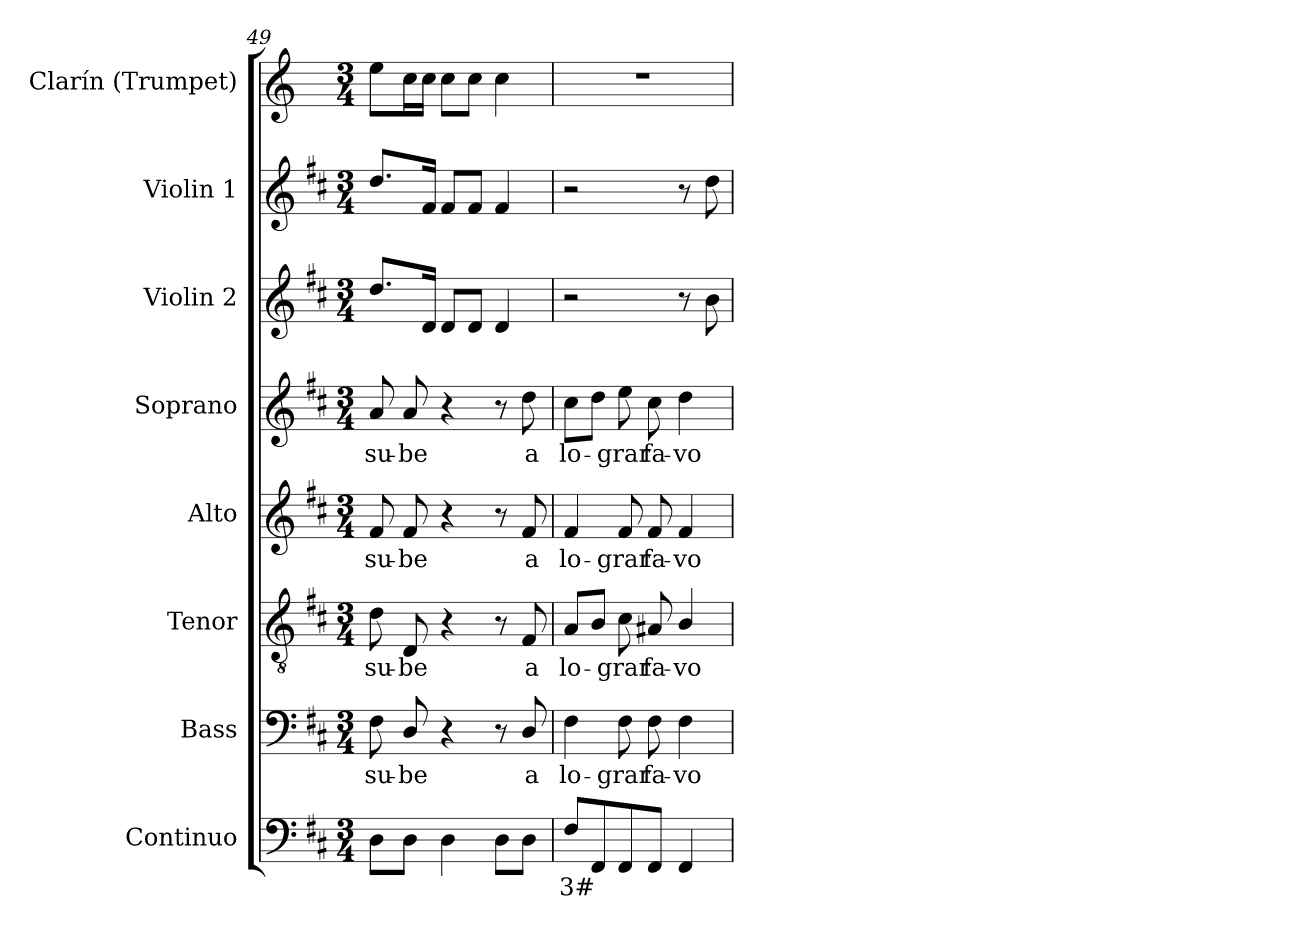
**kern	**text	**kern	**text	**kern	**text	**kern	**text	**kern	**text	**kern	**kern	**kern
*part8	*part8	*part7	*part7	*part6	*part6	*part5	*part5	*part4	*part4	*part3	*part2	*part1
*staff8	*staff8	*staff7	*staff7	*staff6	*staff6	*staff5	*staff5	*staff4	*staff4	*staff3	*staff2	*staff1
*I"Continuo	*	*I"Bass	*	*I"Tenor	*	*I"Alto	*	*I"Soprano	*	*I"Violin 2	*I"Violin 1	*I"Clarín (Trumpet)
*I'Cont.	*	*I'B.	*	*I'T.	*	*I'A.	*	*I'S.	*	*I'Vln. 2	*I'Vln. 1	*I'Tpt.
*clefF4	*	*clefF4	*	*clefGv2	*	*clefG2	*	*clefG2	*	*clefG2	*clefG2	*clefG2
*	*	*	*	*ITrd7c12	*	*	*	*	*	*	*	*ITrd-1c-2
*k[f#c#]	*	*k[f#c#]	*	*k[f#c#]	*	*k[f#c#]	*	*k[f#c#]	*	*k[f#c#]	*k[f#c#]	*k[f#c#]
*D:	*	*D:	*	*D:	*	*D:	*	*D:	*	*D:	*D:	*D:
*M3/4	*	*M3/4	*	*M3/4	*	*M3/4	*	*M3/4	*	*M3/4	*M3/4	*M3/4
=49	=49	=49	=49	=49	=49	=49	=49	=49	=49	=49	=49	=49
!	!	!	!LO:LY:b:color=#000000	!	!	!	!	!	!	!	!	!
!	!	!	!	!	!LO:LY:b:color=#000000	!	!	!	!	!	!	!
!	!	!	!	!	!	!	!LO:LY:b:color=#000000	!	!	!	!	!
!	!	!	!	!	!	!	!	!	!LO:LY:b:color=#000000	!	!	!
8Di\L	.	8F#i\	su-	8Di\	su-	8f#i/	su-	8ai/	su-	8.ddi/L	8.ddi/L	8ff#i\L
!	!	!	!LO:LY:b:color=#000000	!	!	!	!	!	!	!	!	!
!	!	!	!	!	!LO:LY:b:color=#000000	!	!	!	!	!	!	!
!	!	!	!	!	!	!	!LO:LY:b:color=#000000	!	!	!	!	!
!	!	!	!	!	!	!	!	!	!LO:LY:b:color=#000000	!	!	!
8Di\J	.	8Di/	-be	8DDi/	-be	8f#i/	-be	8ai/	-be	.	.	16ddi\L
.	.	.	.	.	.	.	.	.	.	16di/Jk	16f#i/Jk	16ddi\JJ
4Di\	.	4r	.	4r	.	4r	.	4r	.	8di/L	8f#i/L	8ddi\L
.	.	.	.	.	.	.	.	.	.	8di/J	8f#i/J	8ddi\J
8Di\L	.	8r	.	8r	.	8r	.	8r	.	4di/	4f#i/	4ddi\
!	!	!	!LO:LY:b:color=#000000	!	!	!	!	!	!	!	!	!
!	!	!	!	!	!LO:LY:b:color=#000000	!	!	!	!	!	!	!
!	!	!	!	!	!	!	!LO:LY:b:color=#000000	!	!	!	!	!
!	!	!	!	!	!	!	!	!	!LO:LY:b:color=#000000	!	!	!
8Di\J	.	8Di/	a	8FF#i/	a	8f#i/	a	8ddi\	a	.	.	.
=50	=50	=50	=50	=50	=50	=50	=50	=50	=50	=50	=50	=50
!	!LO:LY:b:color=#000000	!	!	!	!	!	!	!	!	!	!	!
!	!	!	!LO:LY:b:color=#000000	!	!	!	!	!	!	!	!	!
!	!	!	!	!	!LO:LY:b:color=#000000	!	!	!	!	!	!	!
!	!	!	!	!	!	!	!LO:LY:b:color=#000000	!	!	!	!	!
!	!	!	!	!	!	!	!	!	!LO:LY:b:color=#000000	!	!	!LO:N:vis=1
8F#i/L	3#	4F#i\	lo-	8AAi/L	lo-	4f#i/	lo-	8cc#i\L	lo-	2r	2r	2.r
8FF#i/	.	.	.	8BBi/J	.	.	.	8ddi\J	.	.	.	.
!	!	!	!LO:LY:b:color=#000000	!	!	!	!	!	!	!	!	!
!	!	!	!	!	!LO:LY:b:color=#000000	!	!	!	!	!	!	!
!	!	!	!	!	!	!	!LO:LY:b:color=#000000	!	!	!	!	!
!	!	!	!	!	!	!	!	!	!LO:LY:b:color=#000000	!	!	!
8FF#i/	.	8F#i\	-grar	8C#i\	-grar	8f#i/	-grar	8eei\	-grar	.	.	.
!	!	!	!LO:LY:b:color=#000000	!	!	!	!	!	!	!	!	!
!	!	!	!	!	!LO:LY:b:color=#000000	!	!	!	!	!	!	!
!	!	!	!	!	!	!	!LO:LY:b:color=#000000	!	!	!	!	!
!	!	!	!	!	!	!	!	!	!LO:LY:b:color=#000000	!	!	!
8FF#i/J	.	8F#i\	fa-	8AA#Xi/	fa-	8f#i/	fa-	8cc#i\	fa-	.	.	.
!	!	!	!LO:LY:b:color=#000000	!	!	!	!	!	!	!	!	!
!	!	!	!	!	!LO:LY:b:color=#000000	!	!	!	!	!	!	!
!	!	!	!	!	!	!	!LO:LY:b:color=#000000	!	!	!	!	!
!	!	!	!	!	!	!	!	!	!LO:LY:b:color=#000000	!	!	!
4FF#i/	.	4F#i\	-vo-	4BBi/	-vo-	4f#i/	-vo-	4ddi\	-vo-	8r	8r	.
.	.	.	.	.	.	.	.	.	.	8bi\	8ddi\	.
=	=	=	=	=	=	=	=	=	=	=	=	=
*-	*-	*-	*-	*-	*-	*-	*-	*-	*-	*-	*-	*-
